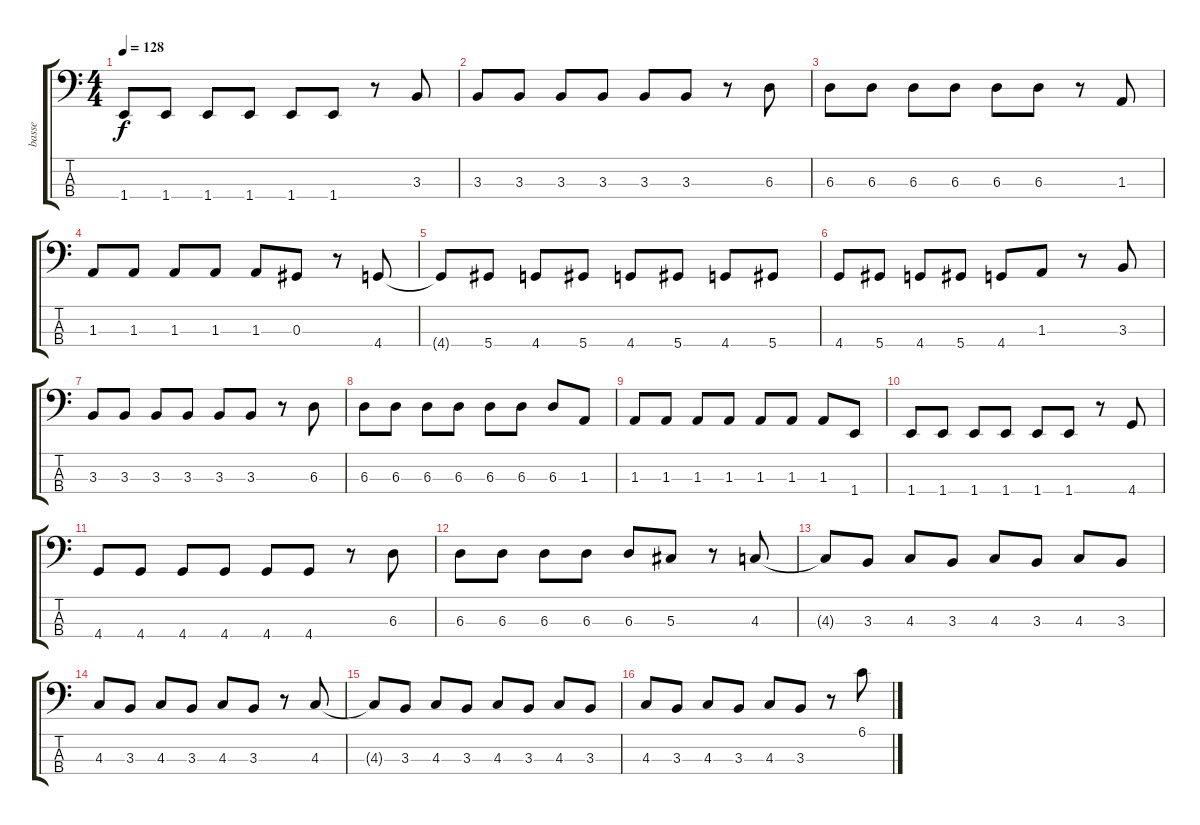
\track ("basse" "basse") {instrument electricbasspick}
\staff {score tabs}
\tuning (Gb2 Db2 Ab1 Eb1) {hide}
\ts (4 4)
\tempo 128
\clef f4
\ks c
1.4.8{dy f} 1.4.8 1.4.8 1.4.8 1.4.8 1.4.8 r.8 3.3.8 |
3.3.8 3.3.8 3.3.8 3.3.8 3.3.8 3.3.8 r.8 6.3.8 |
6.3.8 6.3.8 6.3.8 6.3.8 6.3.8 6.3.8 r.8 1.3.8 |
1.3.8 1.3.8 1.3.8 1.3.8 1.3.8 0.3.8 r.8 4.4.8 |
4.4{t}.8 5.4.8 4.4.8 5.4.8 4.4.8 5.4.8 4.4.8 5.4.8 |
4.4.8 5.4.8 4.4.8 5.4.8 4.4.8 1.3.8 r.8 3.3.8 |
3.3.8 3.3.8 3.3.8 3.3.8 3.3.8 3.3.8 r.8 6.3.8 |
6.3.8 6.3.8 6.3.8 6.3.8 6.3.8 6.3.8 6.3.8 1.3.8 |
1.3.8 1.3.8 1.3.8 1.3.8 1.3.8 1.3.8 1.3.8 1.4.8 |
1.4.8 1.4.8 1.4.8 1.4.8 1.4.8 1.4.8 r.8 4.4.8 |
4.4.8 4.4.8 4.4.8 4.4.8 4.4.8 4.4.8 r.8 6.3.8 |
6.3.8 6.3.8 6.3.8 6.3.8 6.3.8 5.3.8 r.8 4.3.8 |
4.3{t}.8 3.3.8 4.3.8 3.3.8 4.3.8 3.3.8 4.3.8 3.3.8 |
4.3.8 3.3.8 4.3.8 3.3.8 4.3.8 3.3.8 r.8 4.3.8 |
4.3{t}.8 3.3.8 4.3.8 3.3.8 4.3.8 3.3.8 4.3.8 3.3.8 |
4.3.8 3.3.8 4.3.8 3.3.8 4.3.8 3.3.8 r.8 6.1.8
